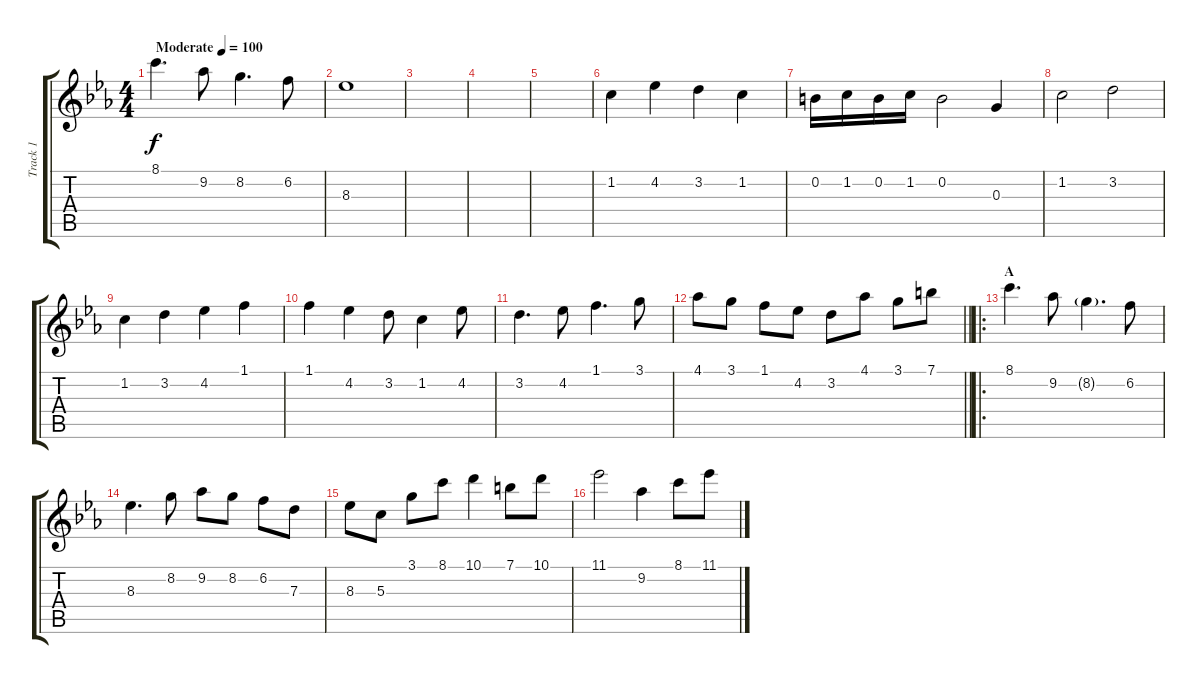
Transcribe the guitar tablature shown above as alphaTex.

\track ("Track 1" "Track 1") {instrument acousticguitarnylon}
\staff {score tabs}
\tuning (E4 B3 G3 D3 A2 E2) {hide}
\ts (4 4)
\tempo (100 "Moderate")
\clef g2
\ks cminor
8.1.4{d dy f instrument acousticguitarnylon} 9.2.8 8.2.4{d} 6.2.8 |
8.3.1 |
|
|
|
1.2.4 4.2.4 3.2.4 1.2.4 |
0.2.16 1.2.16 0.2.16 1.2.16 0.2.2 0.3.4 |
1.2.2 3.2.2 |
1.2.4 3.2.4 4.2.4 1.1.4 |
1.1.4 4.2.4 3.2.8 1.2.4 4.2.8 |
3.2.4{d} 4.2.8 1.1.4{d} 3.1.8 |
\barLineRight lightlight
4.1.8 3.1.8 1.1.8 4.2.8 3.2.8 4.1.8 3.1.8 7.1.8 |
\ro
\section ("" "A")
8.1.4{d} 9.2.8 8.2{g}.4{d} 6.2.8 |
8.3.4{d} 8.2.8 9.2.8 8.2.8 6.2.8 7.3.8 |
8.3.8 5.3.8 3.1.8 8.1.8 10.1.4 7.1.8 10.1.8 |
11.1.2 9.2.4 8.1.8 11.1.8
